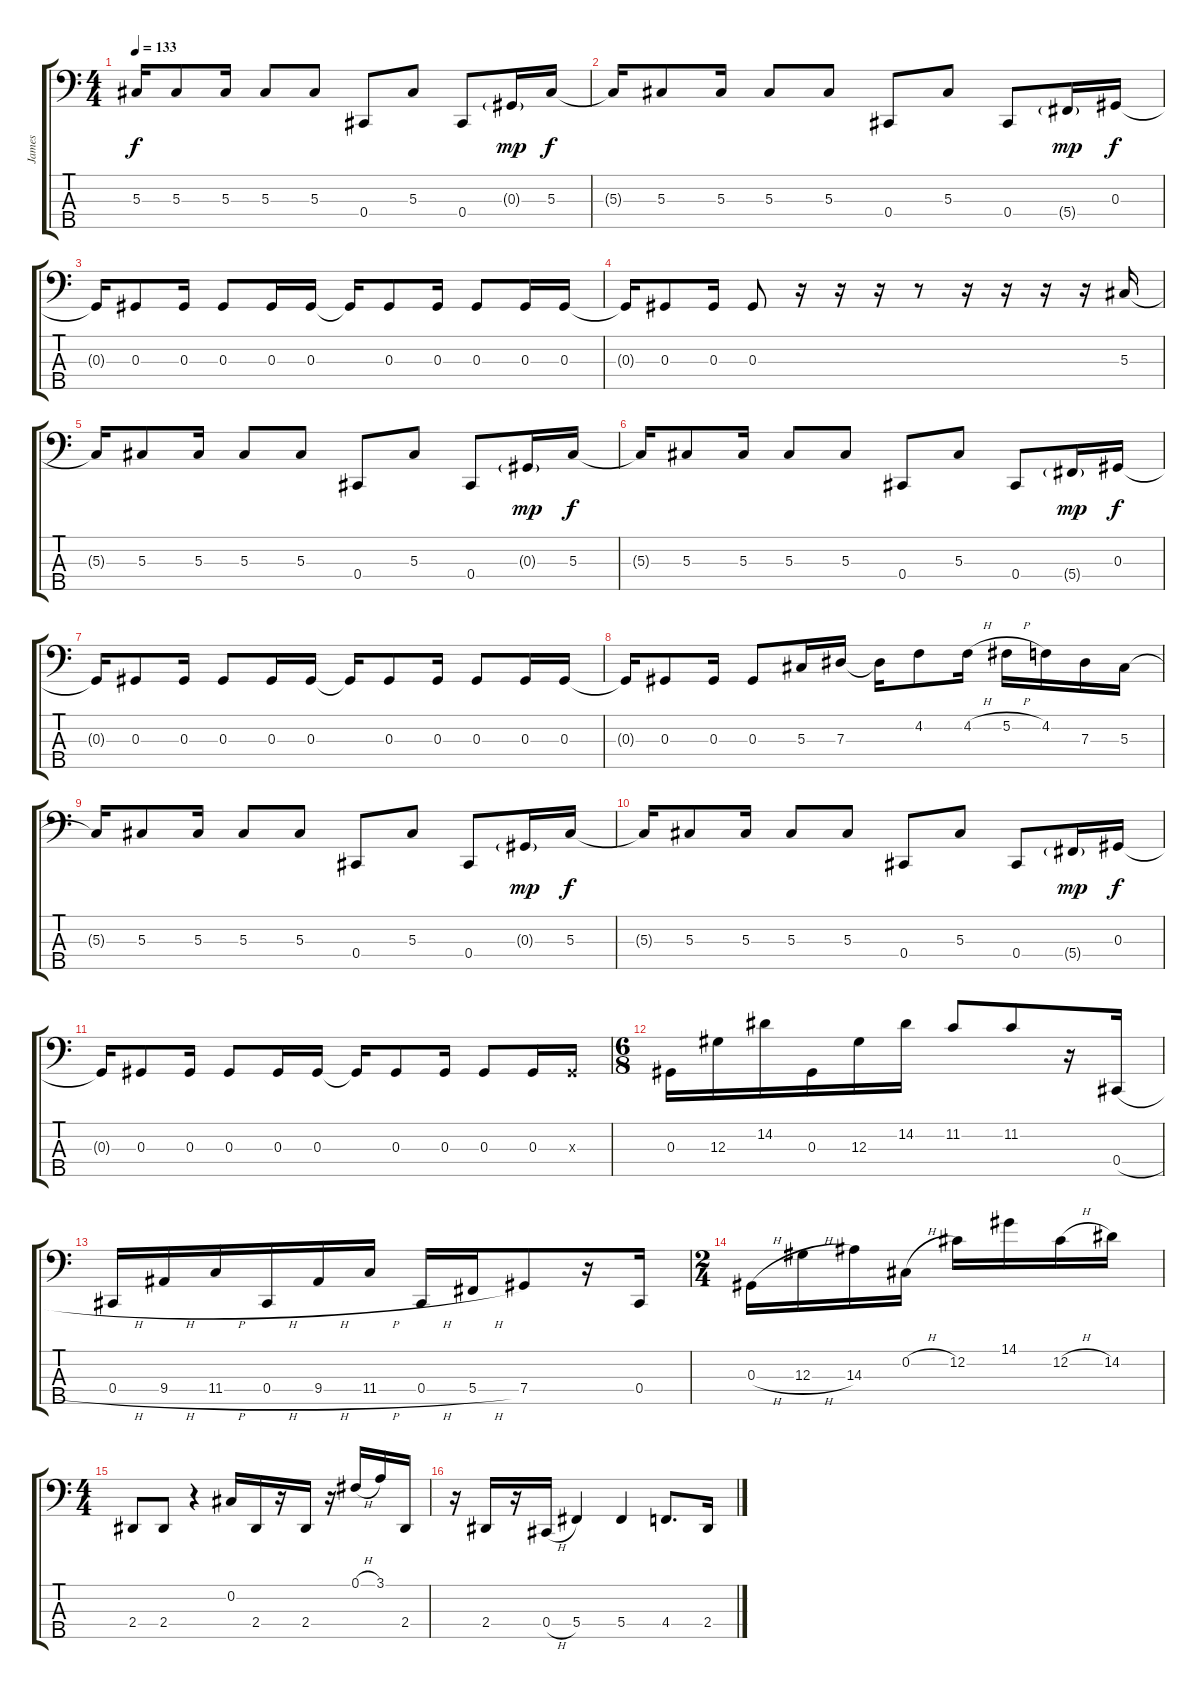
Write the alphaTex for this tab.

\track ("James" "James") {instrument slapbass1}
\staff {score tabs}
\tuning (Gb2 Db2 Ab1 Db1 Ab0) {hide}
\ts (4 4)
\tempo 133
\clef f4
\ks c
5.3{t}.16{dy f} 5.3.8 5.3.16 5.3.8 5.3.8 0.4.8 5.3.8 0.4.8 0.3{g}.16{dy mp} 5.3.16{dy f} |
5.3{t}.16 5.3.8 5.3.16 5.3.8 5.3.8 0.4.8 5.3.8 0.4.8 5.4{g}.16{dy mp} 0.3.16{dy f} |
0.3{t}.16 0.3.8 0.3.16 0.3.8 0.3.16 0.3.16 0.3{t}.16 0.3.8 0.3.16 0.3.8 0.3.16 0.3.16 |
0.3{t}.16 0.3.8 0.3.16 0.3.8 r.16 r.16 r.16 r.8 r.16 r.16 r.16 r.16 5.3.16 |
5.3{t}.16 5.3.8 5.3.16 5.3.8 5.3.8 0.4.8 5.3.8 0.4.8 0.3{g}.16{dy mp} 5.3.16{dy f} |
5.3{t}.16 5.3.8 5.3.16 5.3.8 5.3.8 0.4.8 5.3.8 0.4.8 5.4{g}.16{dy mp} 0.3.16{dy f} |
0.3{t}.16 0.3.8 0.3.16 0.3.8 0.3.16 0.3.16 0.3{t}.16 0.3.8 0.3.16 0.3.8 0.3.16 0.3.16 |
0.3{t}.16 0.3.8 0.3.16 0.3.8 5.3.16 7.3.16 7.3{t}.16 4.2.8 4.2{h}.16 5.2{h}.16 4.2.16 7.3.16 5.3.16 |
5.3{t}.16 5.3.8 5.3.16 5.3.8 5.3.8 0.4.8 5.3.8 0.4.8 0.3{g}.16{dy mp} 5.3.16{dy f} |
5.3{t}.16 5.3.8 5.3.16 5.3.8 5.3.8 0.4.8 5.3.8 0.4.8 5.4{g}.16{dy mp} 0.3.16{dy f} |
0.3{t}.16 0.3.8 0.3.16 0.3.8 0.3.16 0.3.16 0.3{t}.16 0.3.8 0.3.16 0.3.8 0.3.16 0.3{x}.16 |
\ts (6 8)
0.3.16 12.3.16 14.2.16 0.3.16 12.3.16 14.2.16 11.2.8 11.2.8 r.16 0.4{h}.16 |
0.4{h}.16 9.4{h}.16 11.4{h}.16 0.4{h}.16 9.4{h}.16 11.4{h}.16 0.4{h}.16 5.4{h}.16 7.4.8 r.16 0.4.16 |
\ts (2 4)
0.3{h}.16 12.3{h}.16 14.3.16 0.2{h}.16 12.2.16 14.1.16 12.2{h}.16 14.2.16 |
\ts (4 4)
2.4.8 2.4.8 r.4 0.2.16 2.4.16 r.16 2.4.16 r.16 0.1{h}.16 3.1.16 2.4.16 |
r.16 2.4.16 r.16 0.4{h}.16 5.4.4 5.4.4 4.4.8{d} 2.4.16
